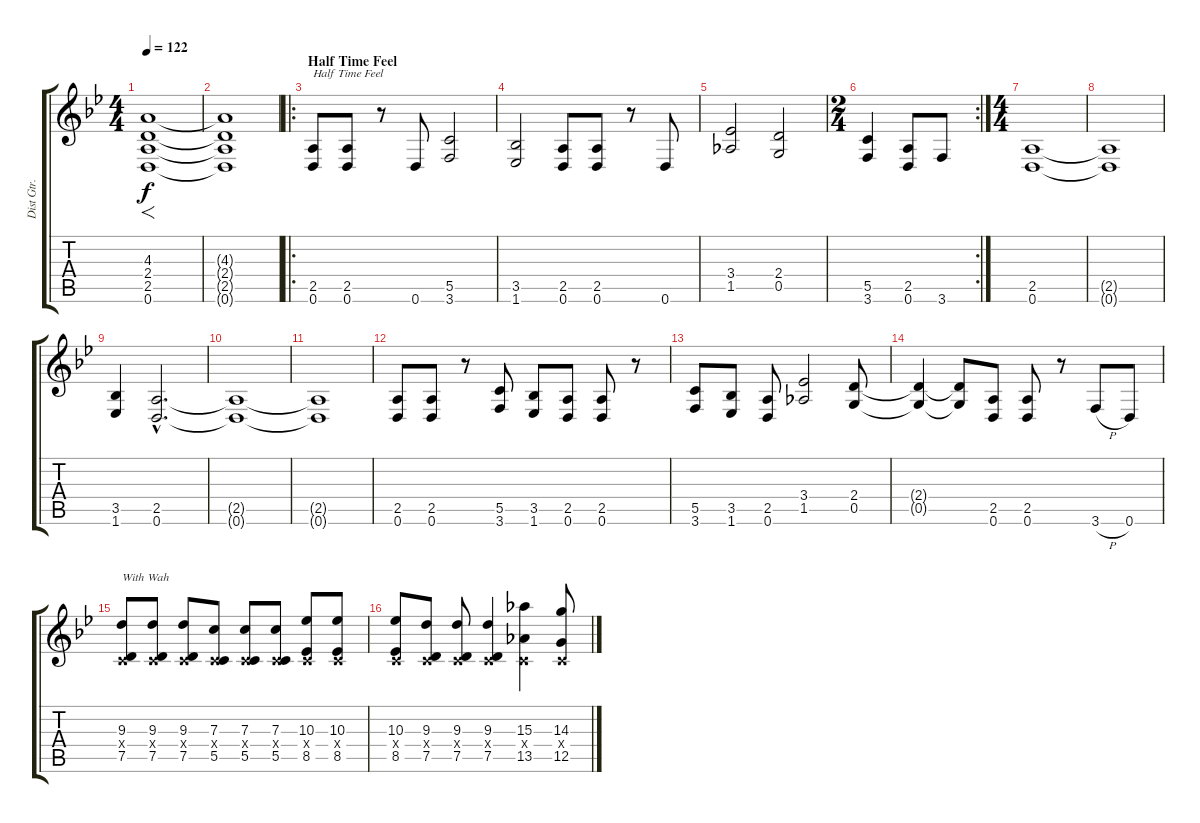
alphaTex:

\track ("Dist Gtr. 2 (Lead)" "Dist Gtr. ") {instrument distortionguitar}
\staff {score tabs}
\tuning (D4 A3 F3 C3 G2 D2) {hide}
\ts (4 4)
\tempo 122
\clef g2
\ks bb
(4.3 2.4 2.5 0.6).1{f dy f volume 16 instrument distortionguitar} |
(4.3{t} 2.4{t} 2.5{t} 0.6{t}).1 |
\ro
\section ("" "Half Time Feel")
(2.5 0.6).8{txt "Half Time Feel"} (2.5 0.6).8 r.8 0.6.8 (5.5 3.6).2 |
(3.5 1.6).2 (2.5 0.6).8 (2.5 0.6).8 r.8 0.6.8 |
(3.4 1.5).2 (2.4 0.5).2 |
\rc 2
\ts (2 4)
(5.5 3.6).4 (2.5 0.6).8 3.6.8 |
\ts (4 4)
(2.5 0.6).1 |
(2.5{t} 0.6{t}).1 |
(3.5 1.6).4 (2.5{hac} 0.6{hac}).2{d} |
(2.5{t} 0.6{t}).1 |
(2.5{t} 0.6{t}).1 |
(2.5 0.6).8 (2.5 0.6).8 r.8 (5.5 3.6).8 (3.5 1.6).8 (2.5 0.6).8 (2.5 0.6).8 r.8 |
(5.5 3.6).8 (3.5 1.6).8 (2.5 0.6).8 (3.4 1.5).2 (2.4 0.5).8 |
(2.4{t} 0.5{t}).4 (2.4{t} 0.5{t}).8 (2.5 0.6).8 (2.5 0.6).8 r.8 3.6{h}.8 0.6.8 |
(9.3 0.4{x} 7.5).8{txt "With Wah"} (9.3 0.4{x} 7.5).8 (9.3 0.4{x} 7.5).8 (7.3 0.4{x} 5.5).8 (7.3 0.4{x} 5.5).8 (7.3 0.4{x} 5.5).8 (10.3 0.4{x} 8.5).8 (10.3 0.4{x} 8.5).8 |
(10.3 0.4{x} 8.5).8 (9.3 0.4{x} 7.5).8 (9.3 0.4{x} 7.5).8 (9.3 0.4{x} 7.5).4 (15.3 0.4{x} 13.5).4 (14.3 0.4{x} 12.5).8
